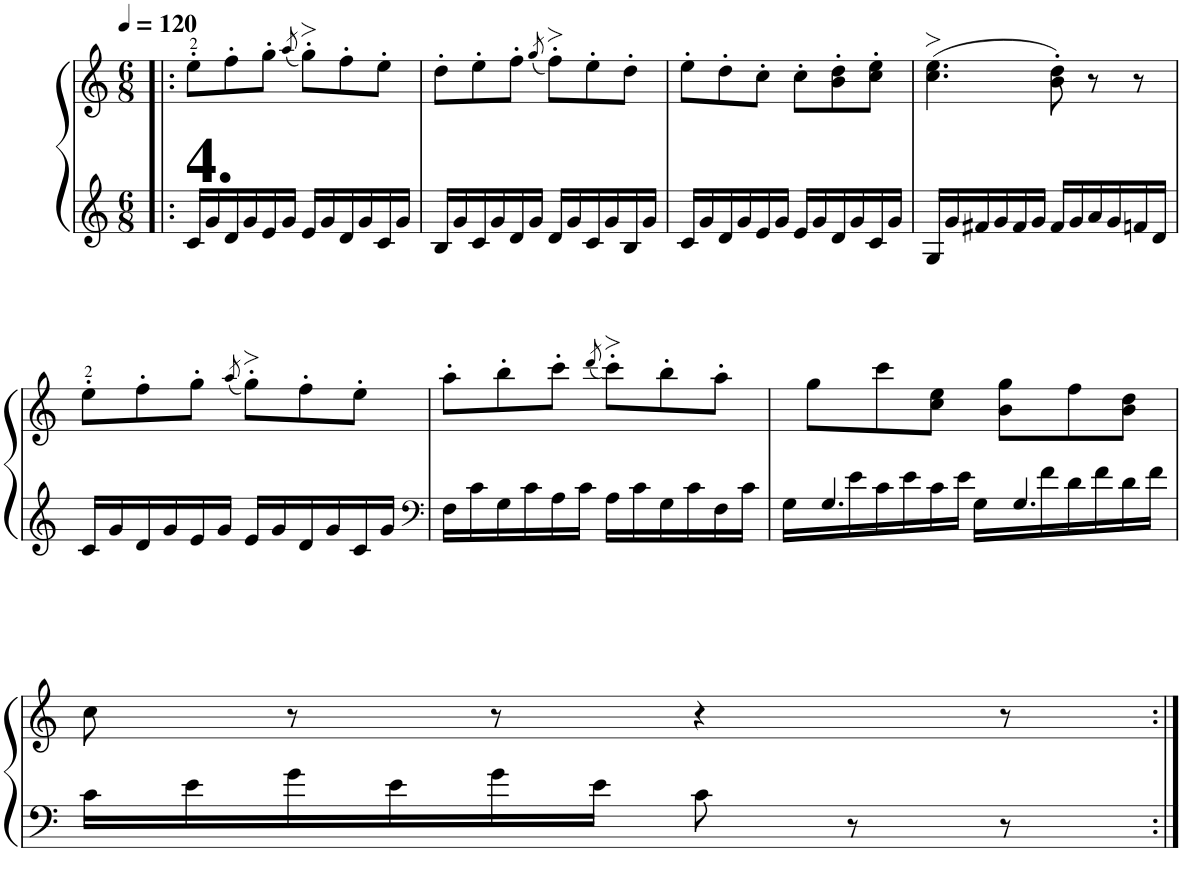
**kern	**kern
*part1	*part1
*staff2	*staff1
*I"Piano	*
*I'Pno.	*
!!LO:PB:g=z
*clefG2	*clefG2
*k[]	*k[]
*M6/8	*M6/8
*MM120	*MM120
=24!|:	=24!|:
!	!LO:TX:b:B:t=4.
16c/LL	8ee'\L
16g/	.
16d/	8ff'\
16g/	.
16e/	8gg'\J
16g/JJ	.
.	(8qaa/
16e/LL	8gg'>\L)
16g/	.
16d/	8ff'\
16g/	.
16c/	8ee'\J
16g/JJ	.
=25	=25
16B/LL	8dd'\L
16g/	.
16c/	8ee'\
16g/	.
16d/	8ff'\J
16g/JJ	.
.	(8qgg/
16d/LL	8ff'>\L)
16g/	.
16c/	8ee'\
16g/	.
16B/	8dd'\J
16g/JJ	.
=26	=26
16c/LL	8ee'\L
16g/	.
16d/	8dd'\
16g/	.
16e/	8cc'\J
16g/JJ	.
16e/LL	8cc'\L
16g/	.
16d/	8b\' 8dd\'
16g/	.
16c/	8cc\' 8ee\'J
16g/JJ	.
=27	=27
16G/LL	(4.cc\> 4.ee\>
16g/	.
16f#X/	.
16g/	.
16f#/	.
16g/JJ	.
16f#/LL	8b\' 8dd\')
16g/	.
16a/	8r
16g/	.
16fn/	8r
16d/JJ	.
!!LO:LB:g=z
=28	=28
16c/LL	8ee'\L
16g/	.
16d/	8ff'\
16g/	.
16e/	8gg'\J
16g/JJ	.
.	(8qaa/
16e/LL	8gg'>\L)
16g/	.
16d/	8ff'\
16g/	.
16c/	8ee'\J
16g/JJ	.
=29	=29
*clefF4	*
16F\LL	8aa'\L
16c\	.
16G\	8bb'\
16c\	.
16A\	8ccc'\J
16c\JJ	.
.	(8qddd/
16A\LL	8ccc'>\L)
16c\	.
16G\	8bb'\
16c\	.
16F\	8aa'\J
16c\JJ	.
=30	=30
*^	*
4.G/	16G\LL	8gg\L
.	16e\	.
.	16c\	8ccc\
.	16e\	.
.	16c\	8cc\ 8ee\J
.	16e\JJ	.
4.G/	16G\LL	8b\ 8gg\L
.	16f\	.
.	16d\	8ff\
.	16f\	.
.	16d\	8b\ 8dd\J
.	16f\JJ	.
*v	*v	*
!!LO:LB:g=z
=31	=31
16c\LL	8cc\
16e\	.
16g\	8r
16e\	.
16g\	8r
16e\JJ	.
8c\	4r
8r	.
8r	8r
=:|!	=:|!
*-	*-
